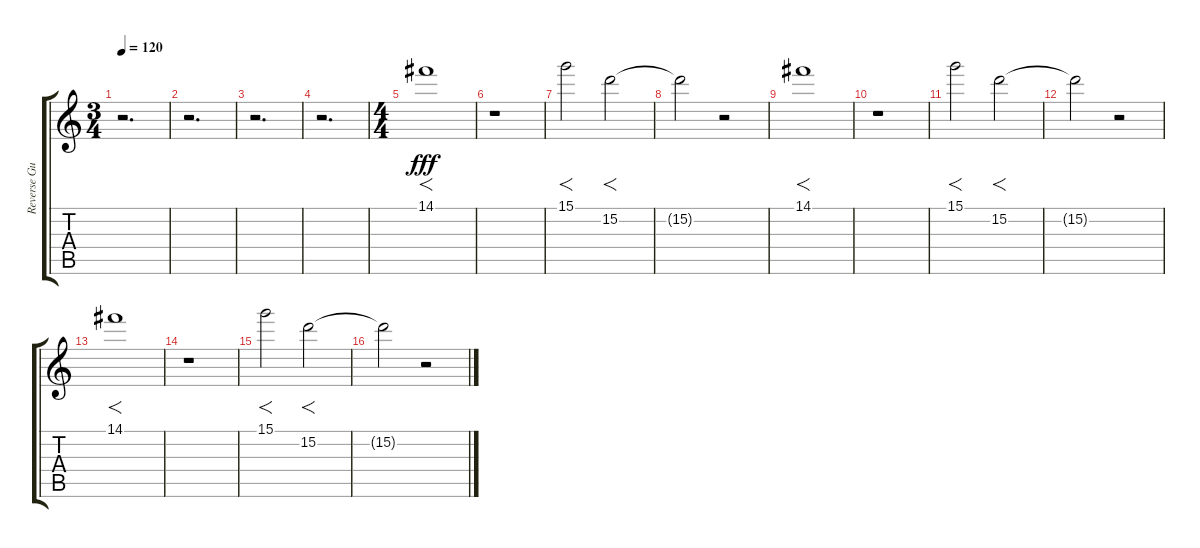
\track ("Reverse Guitar" "Reverse Gu") {instrument electricguitarjazz}
\staff {score tabs}
\tuning (E4 B3 G3 D3 A2 E2) {hide}
\ts (3 4)
\tempo 120
\clef g2
\ks c
r.2{d dy fff} |
r.2{d} |
r.2{d} |
r.2{d} |
\ts (4 4)
14.1.1{f} |
r.1 |
15.1.2{f} 15.2.2{f} |
15.2{t}.2 r.2 |
14.1.1{f} |
r.1 |
15.1.2{f} 15.2.2{f} |
15.2{t}.2 r.2 |
14.1.1{f} |
r.1 |
15.1.2{f} 15.2.2{f} |
15.2{t}.2 r.2
